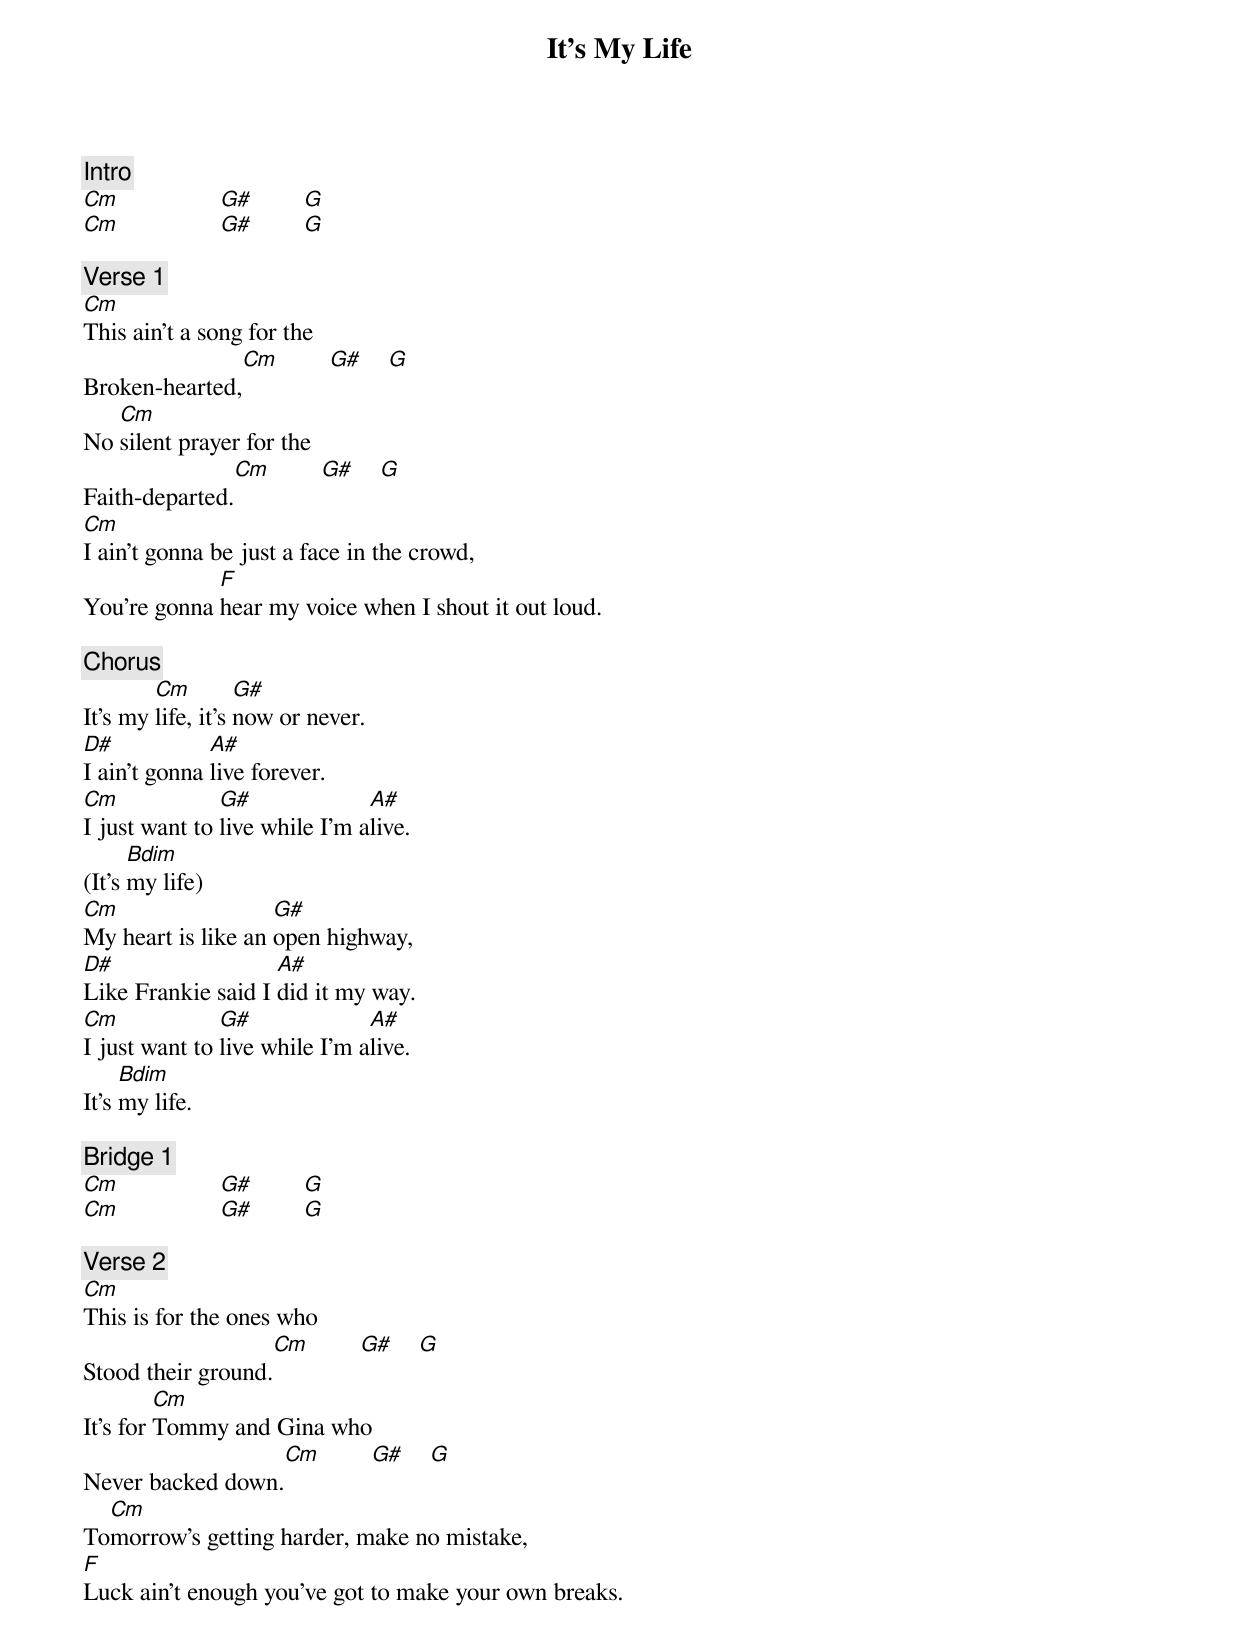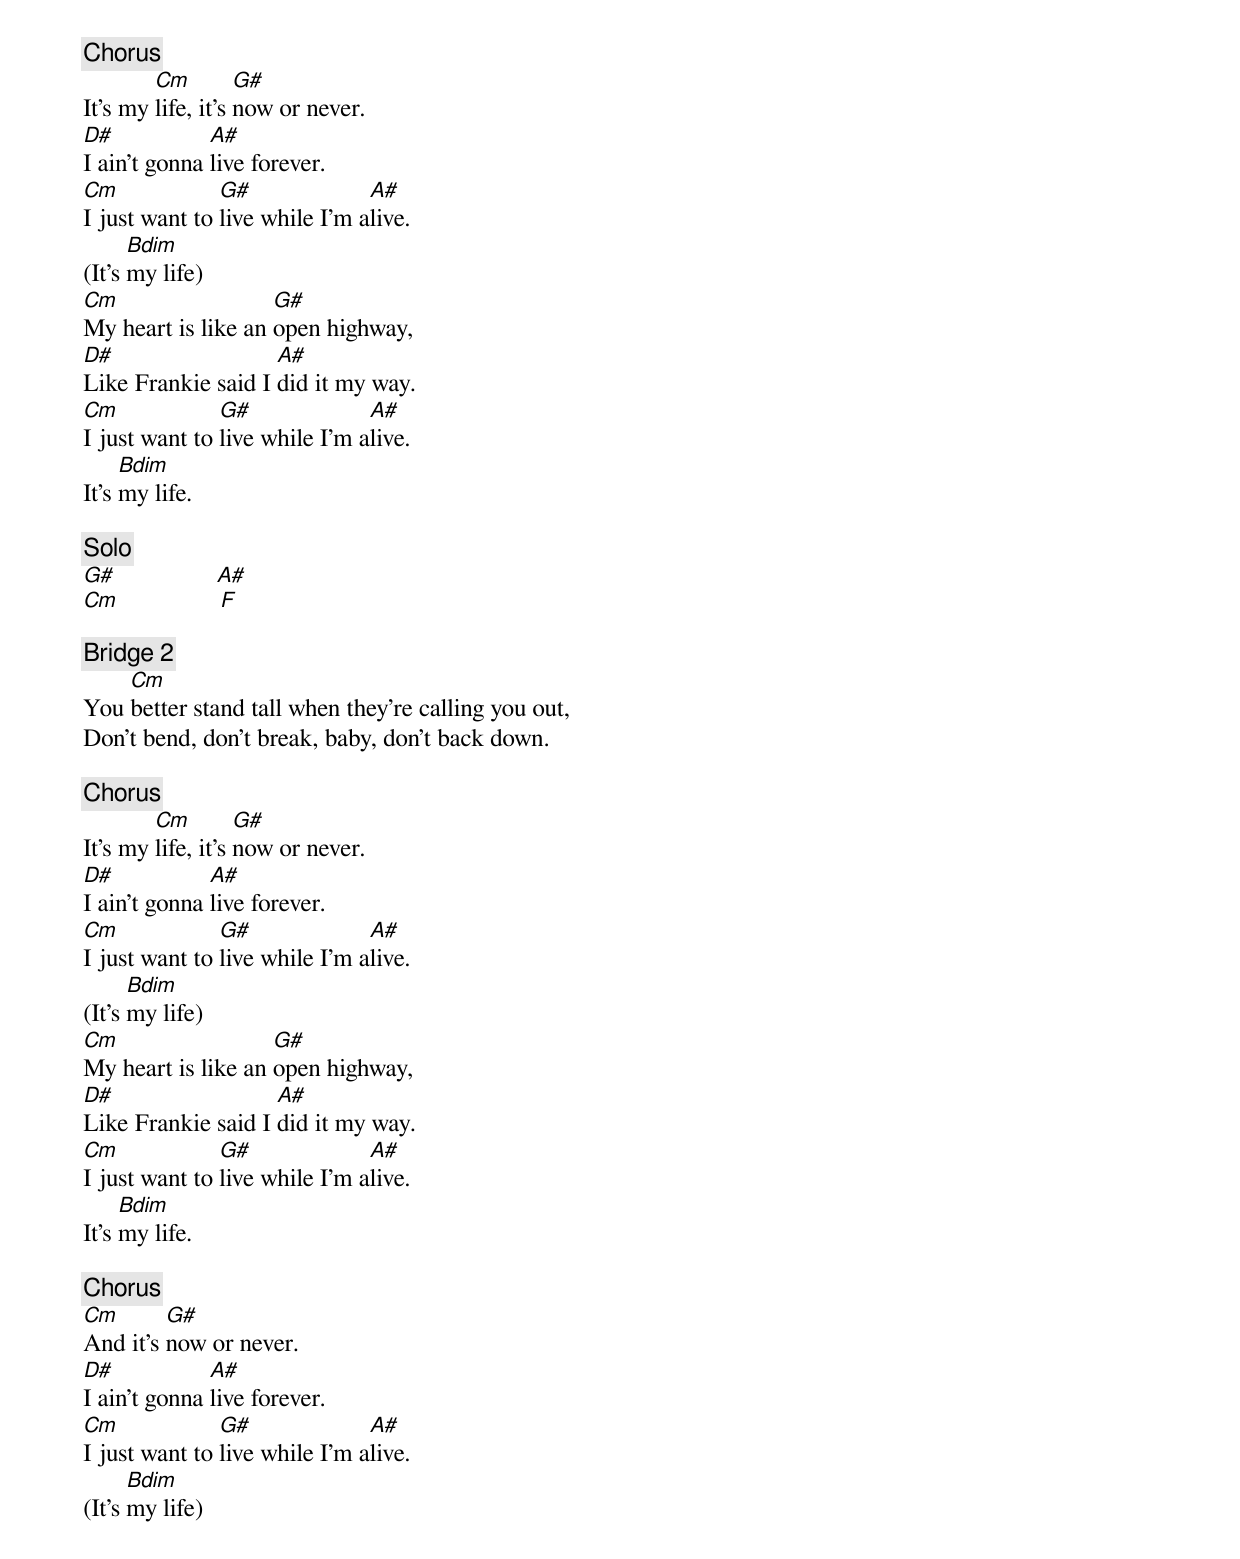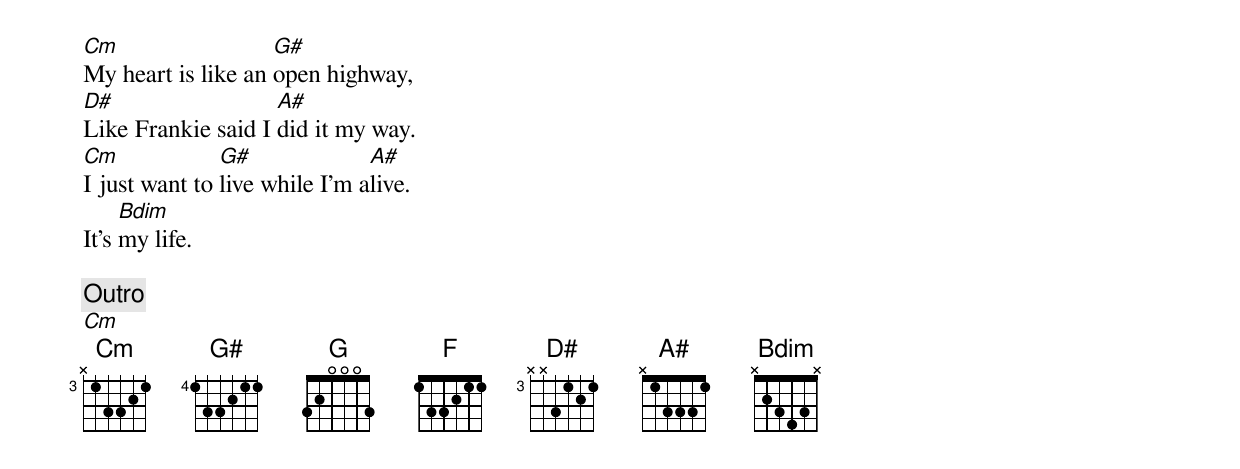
{title: It's My Life}
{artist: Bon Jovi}
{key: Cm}
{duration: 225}
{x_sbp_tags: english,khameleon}

{c: Intro}
[Cm]                [G#]        [G]
[Cm]                [G#]        [G]

{c: Verse 1}
[Cm]This ain't a song for the
Broken-hearted,[Cm]        [G#]    [G]
No [Cm]silent prayer for the
Faith-departed.[Cm]        [G#]    [G]
[Cm]I ain't gonna be just a face in the crowd,
You're gonna [F]hear my voice when I shout it out loud.

{c: Chorus}
It's my [Cm]life, it's [G#]now or never.
[D#]I ain't gonna [A#]live forever.
[Cm]I just want to [G#]live while I'm a[A#]live.
(It's [Bdim]my life)
[Cm]My heart is like an [G#]open highway,
[D#]Like Frankie said I [A#]did it my way.
[Cm]I just want to [G#]live while I'm a[A#]live.
It's [Bdim]my life.

{c: Bridge 1}
[Cm]                [G#]        [G]
[Cm]                [G#]        [G]

{c: Verse 2}
[Cm]This is for the ones who
Stood their ground.[Cm]        [G#]    [G]
It's for [Cm]Tommy and Gina who
Never backed down.[Cm]        [G#]    [G]
To[Cm]morrow's getting harder, make no mistake,
[F]Luck ain't enough you've got to make your own breaks.

{c: Chorus}
It's my [Cm]life, it's [G#]now or never.
[D#]I ain't gonna [A#]live forever.
[Cm]I just want to [G#]live while I'm a[A#]live.
(It's [Bdim]my life)
[Cm]My heart is like an [G#]open highway,
[D#]Like Frankie said I [A#]did it my way.
[Cm]I just want to [G#]live while I'm a[A#]live.
It's [Bdim]my life.

{c: Solo}
[G#]                [A#]
[Cm]                [F]

{c: Bridge 2}
You [Cm]better stand tall when they're calling you out,
Don't bend, don't break, baby, don't back down.

{c: Chorus}
It's my [Cm]life, it's [G#]now or never.
[D#]I ain't gonna [A#]live forever.
[Cm]I just want to [G#]live while I'm a[A#]live.
(It's [Bdim]my life)
[Cm]My heart is like an [G#]open highway,
[D#]Like Frankie said I [A#]did it my way.
[Cm]I just want to [G#]live while I'm a[A#]live.
It's [Bdim]my life.

{c: Chorus}
[Cm]And it's [G#]now or never.
[D#]I ain't gonna [A#]live forever.
[Cm]I just want to [G#]live while I'm a[A#]live.
(It's [Bdim]my life)
[Cm]My heart is like an [G#]open highway,
[D#]Like Frankie said I [A#]did it my way.
[Cm]I just want to [G#]live while I'm a[A#]live.
It's [Bdim]my life.

{c: Outro}
[Cm]
